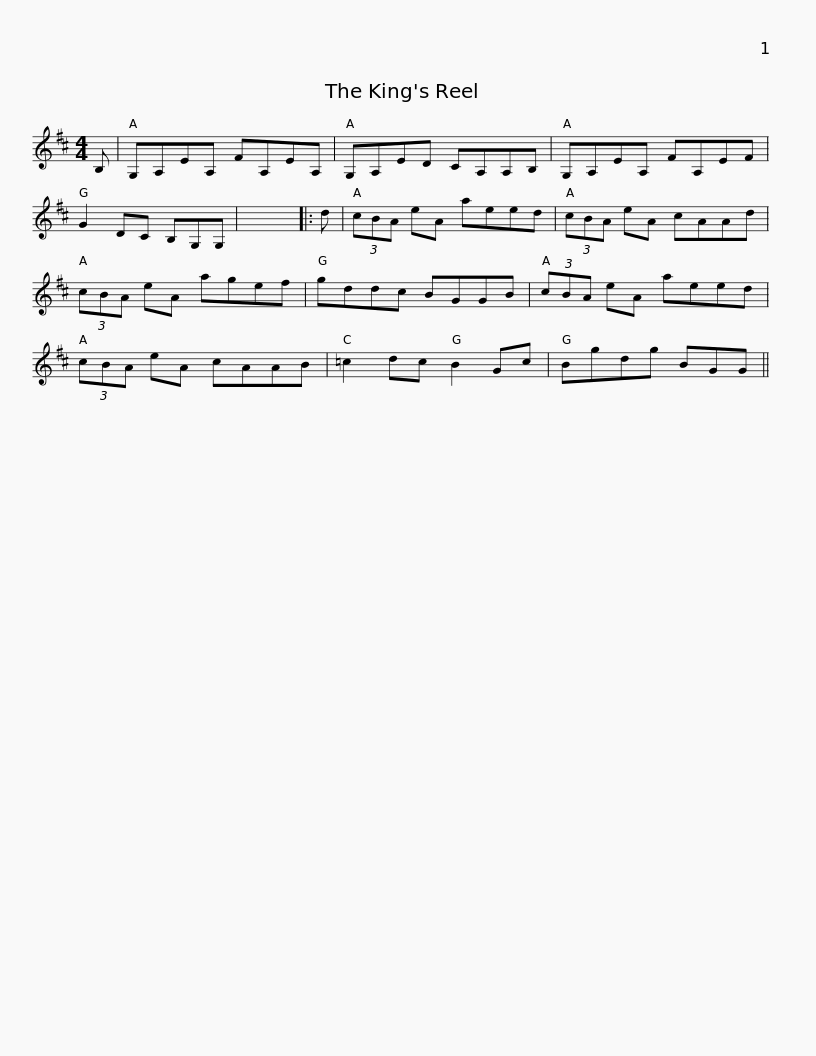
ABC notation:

X:1
L:1/8
M:4/4
I:linebreak $
K:D
V:1 treble
V:1
 B, | G,A,EA, FA,EA, | G,A,ED CA,A,B, | G,A,EA, FA,EF | G2 DC B,G,G, | %5
 x8 |: d |$ (3cBA eA aeed | (3cBA eA cAAd | (3cBA eA agef | %10
 gddc BGGB | (3cBA eA aeed |$ (3cBA eA cAAB | =c2 dc B2 Gc | Bgdg BGG || %15
